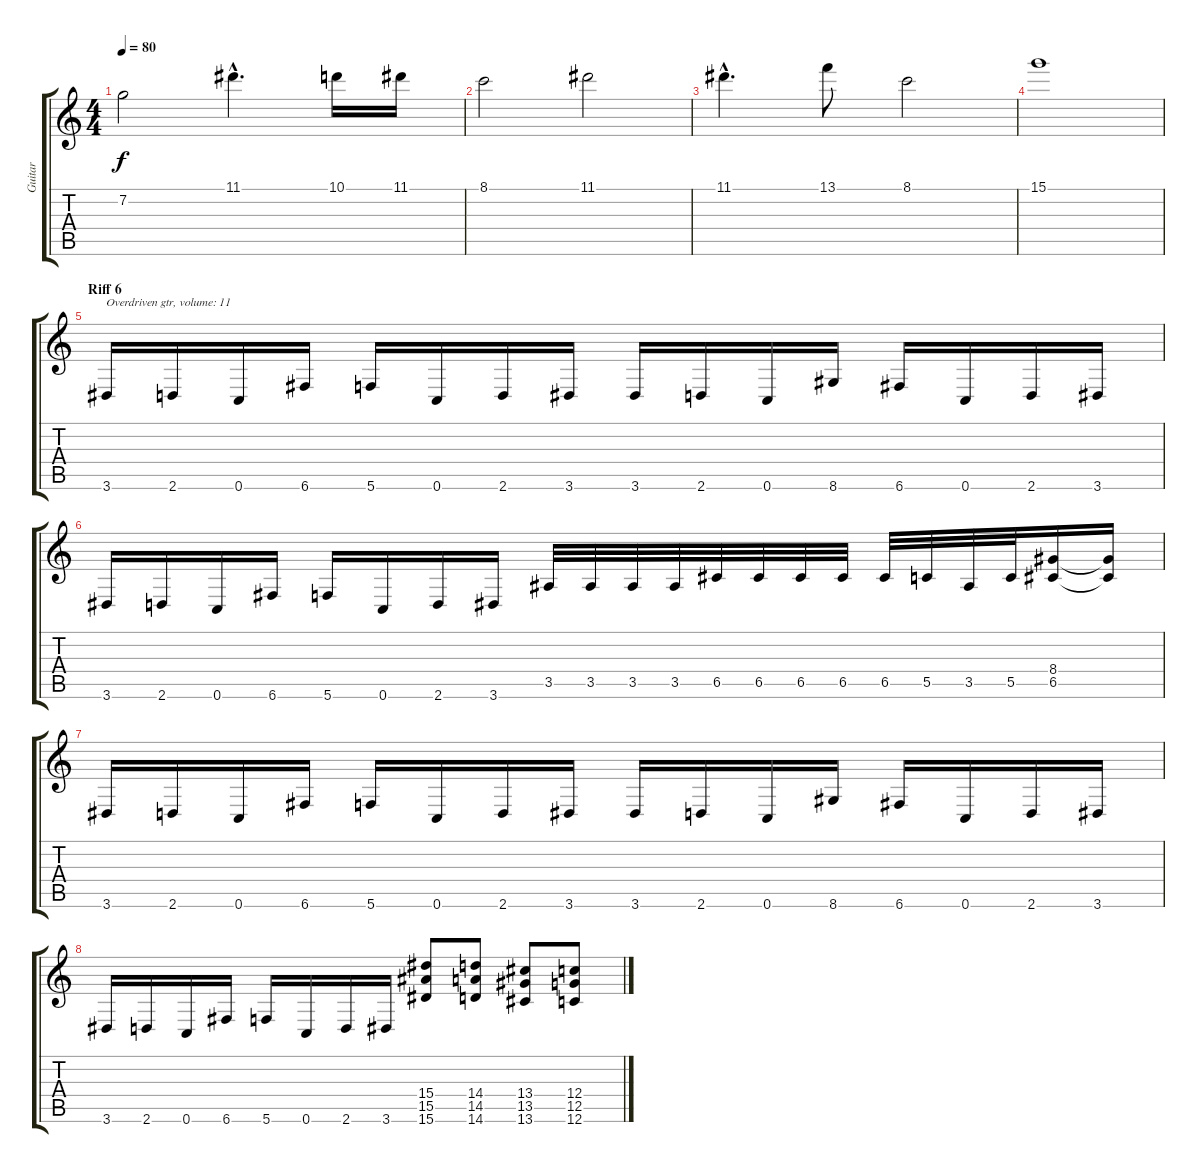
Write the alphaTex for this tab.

\track ("Guitar" "Guitar") {instrument distortionguitar}
\staff {score tabs}
\tuning (E4 C4 G3 C3 G2 C2) {hide}
\ts (4 4)
\tempo 80
\clef g2
\ks c
7.2.2{dy f} 11.1{hac}.4{d} 10.1.16 11.1.16 |
8.1.2 11.1.2 |
11.1{hac}.4{d} 13.1.8 8.1.2 |
15.1.1 |
\section ("" "Riff 6")
3.6.16{txt "Overdriven gtr, volume: 11" volume 11 instrument overdrivenguitar} 2.6.16 0.6.16 6.6.16 5.6.16 0.6.16 2.6.16 3.6.16 3.6.16 2.6.16 0.6.16 8.6.16 6.6.16 0.6.16 2.6.16 3.6.16 |
3.6.16 2.6.16 0.6.16 6.6.16 5.6.16 0.6.16 2.6.16 3.6.16 3.5.32 3.5.32 3.5.32 3.5.32 6.5.32 6.5.32 6.5.32 6.5.32 6.5.32 5.5.32 3.5.32 5.5.32 (8.4 6.5).16 (8.4{t} 6.5{t}).16 |
3.6.16{volume 14 instrument overdrivenguitar} 2.6.16 0.6.16 6.6.16 5.6.16 0.6.16 2.6.16 3.6.16 3.6.16 2.6.16 0.6.16 8.6.16 6.6.16 0.6.16 2.6.16 3.6.16 |
3.6.16 2.6.16 0.6.16 6.6.16 5.6.16 0.6.16 2.6.16 3.6.16 (15.4 15.5 15.6).8 (14.4 14.5 14.6).8 (13.4 13.5 13.6).8 (12.4 12.5 12.6).8
